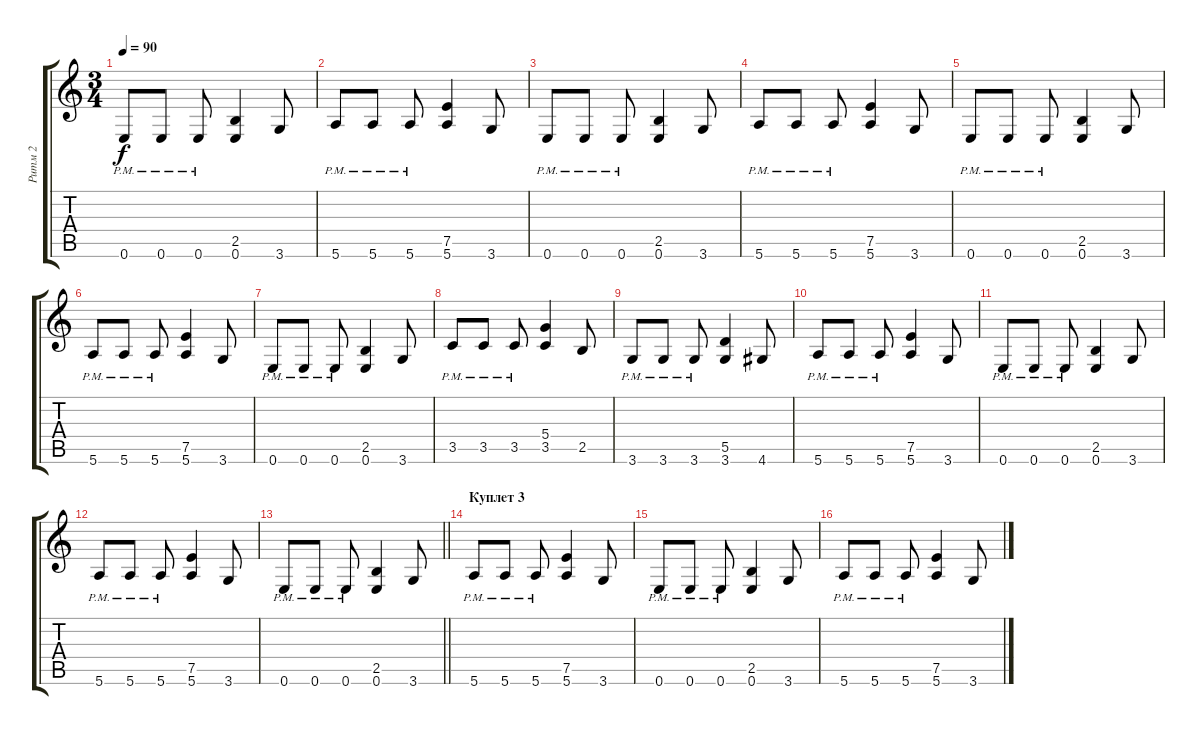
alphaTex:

\track ("Ритм 2" "Ритм 2") {instrument distortionguitar}
\staff {score tabs}
\tuning (E4 B3 G3 D3 A2 E2) {hide}
\ts (3 4)
\tempo 90
\clef g2
\ks c
0.6{pm}.8{dy f} 0.6{pm}.8 0.6{pm}.8 (2.5 0.6).4 3.6.8 |
5.6{pm}.8 5.6{pm}.8 5.6{pm}.8 (7.5 5.6).4 3.6.8 |
0.6{pm}.8 0.6{pm}.8 0.6{pm}.8 (2.5 0.6).4 3.6.8 |
5.6{pm}.8 5.6{pm}.8 5.6{pm}.8 (7.5 5.6).4 3.6.8 |
0.6{pm}.8 0.6{pm}.8 0.6{pm}.8 (2.5 0.6).4 3.6.8 |
5.6{pm}.8 5.6{pm}.8 5.6{pm}.8 (7.5 5.6).4 3.6.8 |
0.6{pm}.8 0.6{pm}.8 0.6{pm}.8 (2.5 0.6).4 3.6.8 |
3.5{pm}.8 3.5{pm}.8 3.5{pm}.8 (5.4 3.5).4 2.5.8 |
3.6{pm}.8 3.6{pm}.8 3.6{pm}.8 (5.5 3.6).4 4.6.8 |
5.6{pm}.8 5.6{pm}.8 5.6{pm}.8 (7.5 5.6).4 3.6.8 |
0.6{pm}.8 0.6{pm}.8 0.6{pm}.8 (2.5 0.6).4 3.6.8 |
5.6{pm}.8 5.6{pm}.8 5.6{pm}.8 (7.5 5.6).4 3.6.8 |
\barLineRight lightlight
0.6{pm}.8 0.6{pm}.8 0.6{pm}.8 (2.5 0.6).4 3.6.8 |
\section ("" "Куплет 3")
5.6{pm}.8 5.6{pm}.8 5.6{pm}.8 (7.5 5.6).4 3.6.8 |
0.6{pm}.8 0.6{pm}.8 0.6{pm}.8 (2.5 0.6).4 3.6.8 |
5.6{pm}.8 5.6{pm}.8 5.6{pm}.8 (7.5 5.6).4 3.6.8
